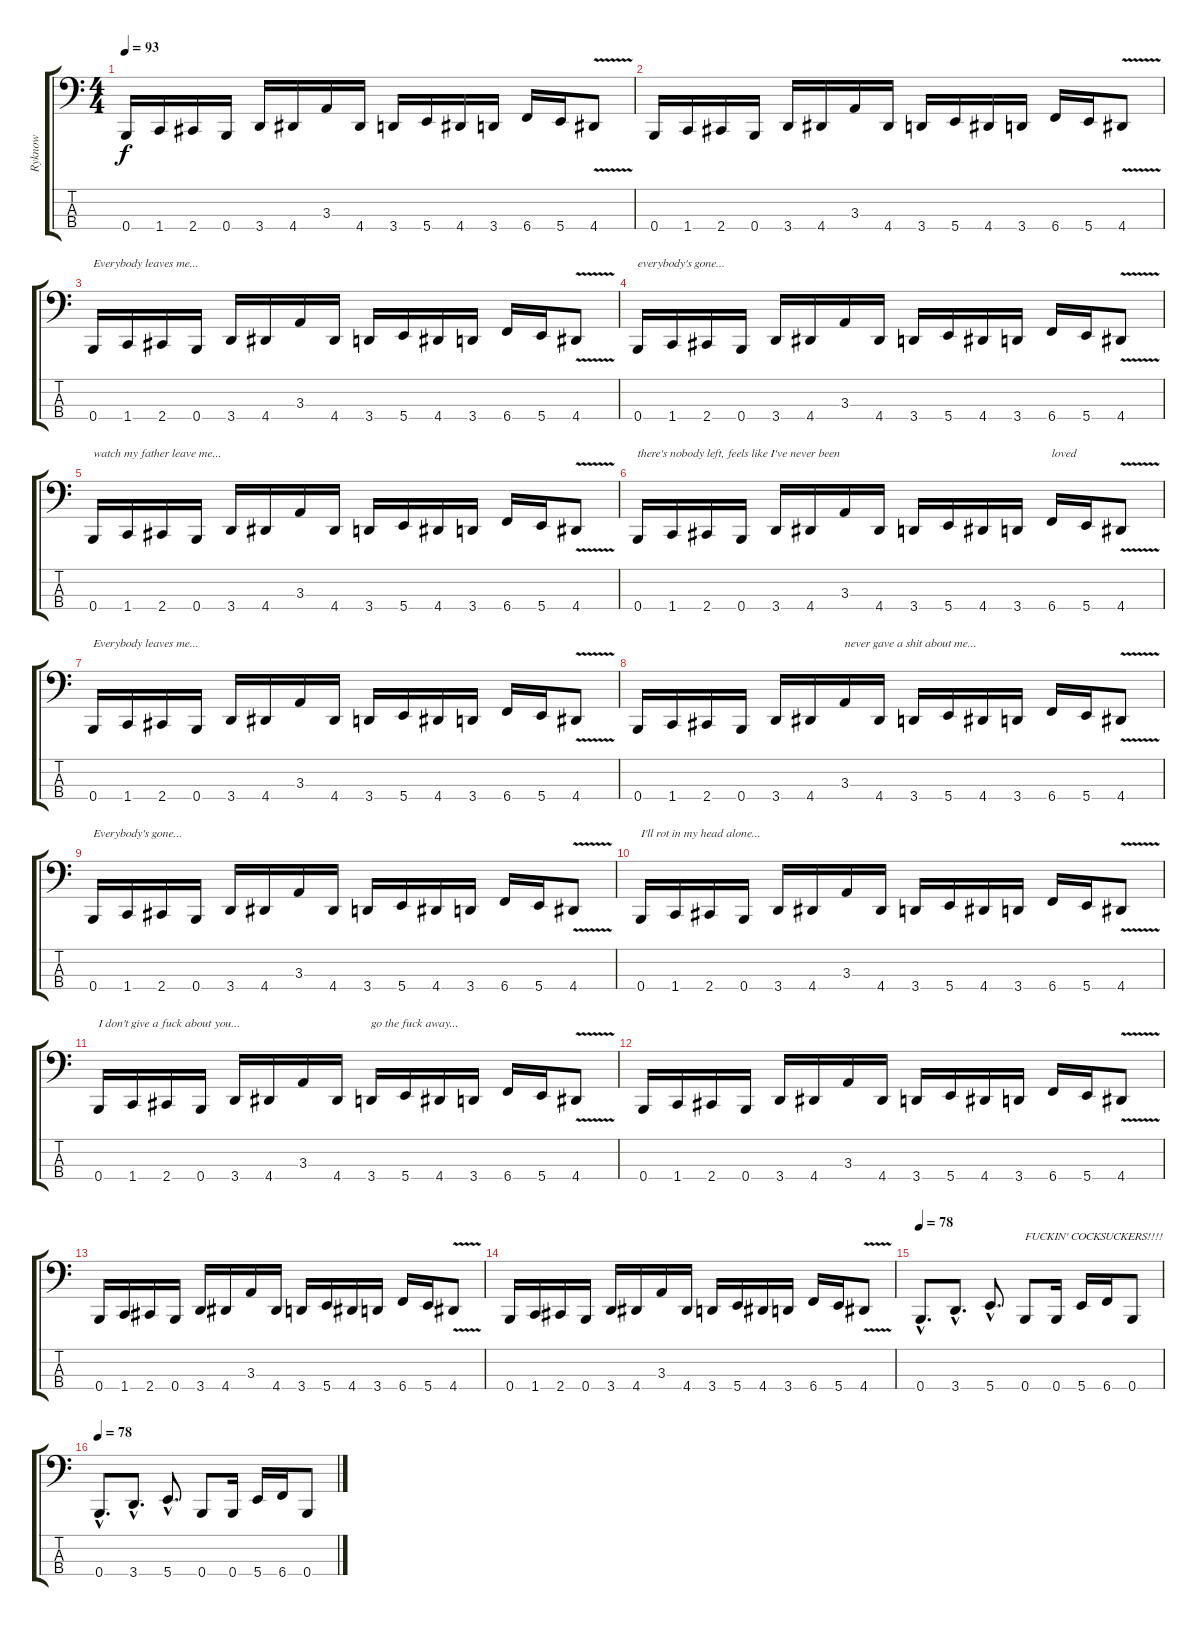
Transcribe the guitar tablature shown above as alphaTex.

\track ("Ryknow" "Ryknow") {instrument electricbassfinger}
\staff {score tabs}
\tuning (E2 B1 Gb1 B0) {hide}
\ts (4 4)
\tempo 93
\clef f4
\ks c
0.4.16{dy f} 1.4.16 2.4.16 0.4.16 3.4.16 4.4.16 3.3.16 4.4.16 3.4.16 5.4.16 4.4.16 3.4.16 6.4.16 5.4.16 4.4{v}.8 |
0.4.16 1.4.16 2.4.16 0.4.16 3.4.16 4.4.16 3.3.16 4.4.16 3.4.16 5.4.16 4.4.16 3.4.16 6.4.16 5.4.16 4.4{v}.8 |
0.4.16{txt "Everybody leaves me..."} 1.4.16 2.4.16 0.4.16 3.4.16 4.4.16 3.3.16 4.4.16 3.4.16 5.4.16 4.4.16 3.4.16 6.4.16 5.4.16 4.4{v}.8 |
0.4.16{txt "everybody's gone..."} 1.4.16 2.4.16 0.4.16 3.4.16 4.4.16 3.3.16 4.4.16 3.4.16 5.4.16 4.4.16 3.4.16 6.4.16 5.4.16 4.4{v}.8 |
0.4.16{txt "watch my father leave me..."} 1.4.16 2.4.16 0.4.16 3.4.16 4.4.16 3.3.16 4.4.16 3.4.16 5.4.16 4.4.16 3.4.16 6.4.16 5.4.16 4.4{v}.8 |
0.4.16{txt "there's nobody left, feels like I've never been"} 1.4.16 2.4.16 0.4.16 3.4.16 4.4.16 3.3.16 4.4.16 3.4.16 5.4.16 4.4.16 3.4.16 6.4.16{txt "loved"} 5.4.16 4.4{v}.8 |
0.4.16{txt "Everybody leaves me..."} 1.4.16 2.4.16 0.4.16 3.4.16 4.4.16 3.3.16 4.4.16 3.4.16 5.4.16 4.4.16 3.4.16 6.4.16 5.4.16 4.4{v}.8 |
0.4.16 1.4.16 2.4.16 0.4.16 3.4.16 4.4.16 3.3.16{txt "never gave a shit about me..."} 4.4.16 3.4.16 5.4.16 4.4.16 3.4.16 6.4.16 5.4.16 4.4{v}.8 |
0.4.16{txt "Everybody's gone..."} 1.4.16 2.4.16 0.4.16 3.4.16 4.4.16 3.3.16 4.4.16 3.4.16 5.4.16 4.4.16 3.4.16 6.4.16 5.4.16 4.4{v}.8 |
0.4.16{txt "I'll rot in my head alone..."} 1.4.16 2.4.16 0.4.16 3.4.16 4.4.16 3.3.16 4.4.16 3.4.16 5.4.16 4.4.16 3.4.16 6.4.16 5.4.16 4.4{v}.8 |
0.4.16{txt "I don't give a fuck about you..."} 1.4.16 2.4.16 0.4.16 3.4.16 4.4.16 3.3.16 4.4.16 3.4.16{txt "go the fuck away..."} 5.4.16 4.4.16 3.4.16 6.4.16 5.4.16 4.4{v}.8 |
0.4.16 1.4.16 2.4.16 0.4.16 3.4.16 4.4.16 3.3.16 4.4.16 3.4.16 5.4.16 4.4.16 3.4.16 6.4.16 5.4.16 4.4{v}.8 |
0.4.16 1.4.16 2.4.16 0.4.16 3.4.16 4.4.16 3.3.16 4.4.16 3.4.16 5.4.16 4.4.16 3.4.16 6.4.16 5.4.16 4.4{v}.8 |
0.4.16 1.4.16 2.4.16 0.4.16 3.4.16 4.4.16 3.3.16 4.4.16 3.4.16 5.4.16 4.4.16 3.4.16 6.4.16 5.4.16 4.4{v}.8 |
\tempo 78
0.4{hac}.8{d} 3.4{hac}.8{d} 5.4{hac}.8{d} 0.4.8{txt "FUCKIN' COCKSUCKERS!!!!"} 0.4.16 5.4.16 6.4.16 0.4.8 |
\tempo 78
0.4{hac}.8{d} 3.4{hac}.8{d} 5.4{hac}.8{d} 0.4.8 0.4.16 5.4.16 6.4.16 0.4.8
